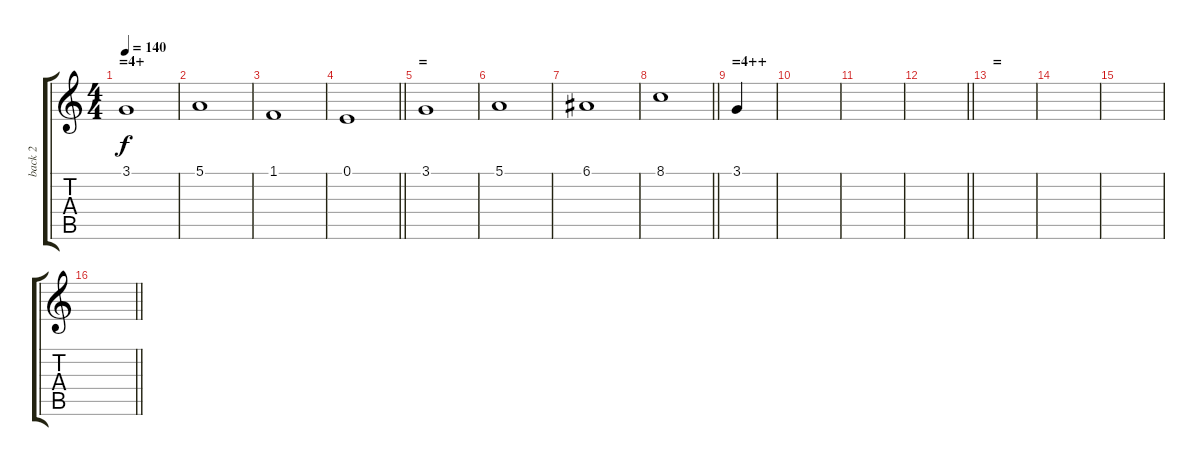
\track ("back 2" "back 2") {instrument fx5brightness}
\staff {score tabs}
\tuning (E4 B3 G3 D3 A2 E2) {hide}
\ts (4 4)
\section ("" "=4+")
\tempo 140
\clef g2
\ks c
3.1.1{dy f} |
5.1.1 |
1.1.1 |
\barLineRight lightlight
0.1.1 |
\section ("" "=")
3.1.1 |
5.1.1 |
6.1.1 |
\barLineRight lightlight
8.1.1 |
\section ("" "=4++")
3.1.4 |
|
|
\barLineRight lightlight
|
\section ("" "=")
|
|
|
\barLineRight lightlight
